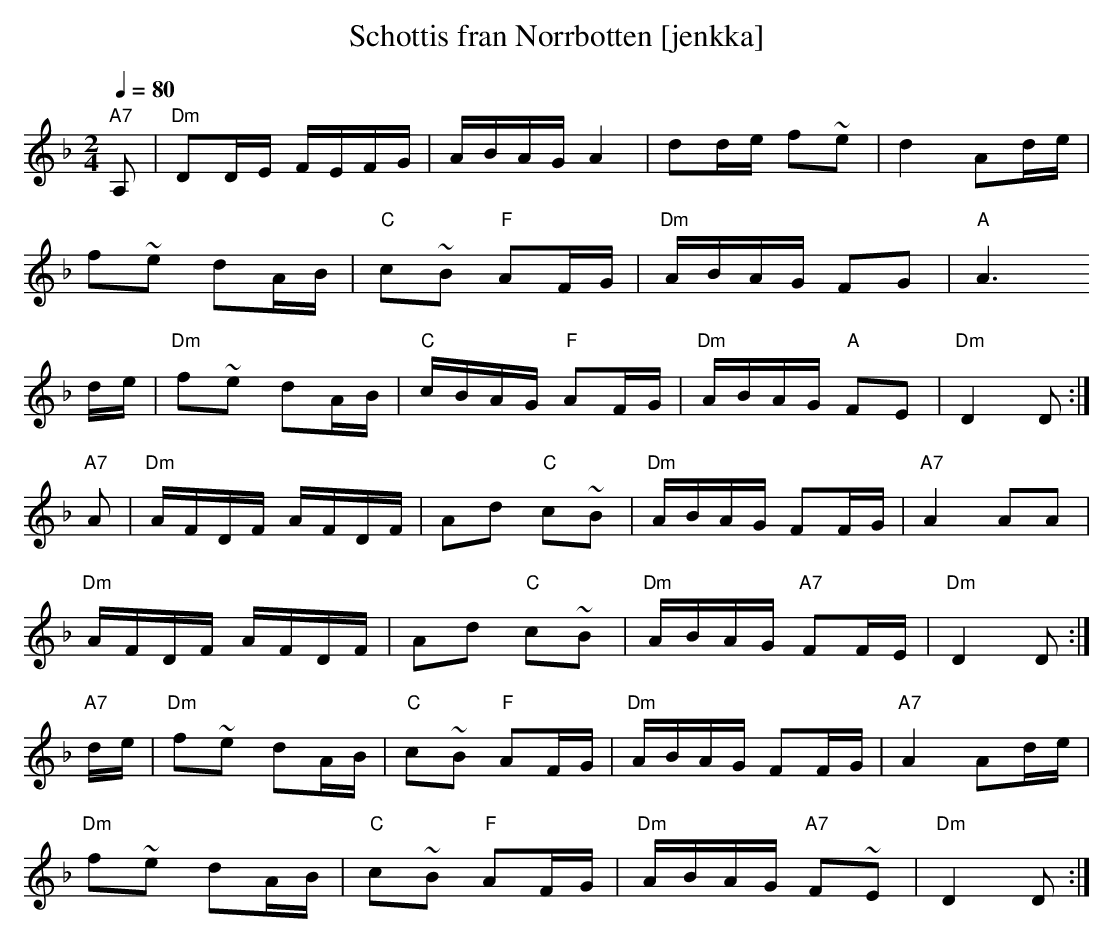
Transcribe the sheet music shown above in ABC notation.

X:1
T:Schottis fran Norrbotten [jenkka]
M:2/4
L:1/16
Q:1/4=80
K:DMin
"A7"A,2|"Dm"D2DE  FEFG|   ABAG     A4   |    d2de     f2~e2|    d4 A2de|
            f2~e2 d2AB|"C"c2~B2 "F"A2FG |"Dm"ABAG     F2G2 |"A" A6
    de |"Dm"f2~e2 d2AB|"C"cBAG  "F"A2FG |"Dm"ABAG "A" F2E2 |"Dm"D4 D2 :|
"A7"A2 |"Dm"AFDF  AFDF|   A2d2  "C"c2~B2|"Dm"ABAG     F2FG |"A7"A4 A2A2|
        "Dm"AFDF  AFDF|   A2d2  "C"c2~B2|"Dm"ABAG "A7"F2FE |"Dm"D4 D2 :|
"A7"de |"Dm"f2~e2 d2AB|"C"c2~B2 "F"A2FG |"Dm"ABAG     F2FG |"A7"A4 A2de|
        "Dm"f2~e2 d2AB|"C"c2~B2 "F"A2FG |"Dm"ABAG "A7"F2~E2|"Dm"D4 D2 :|
